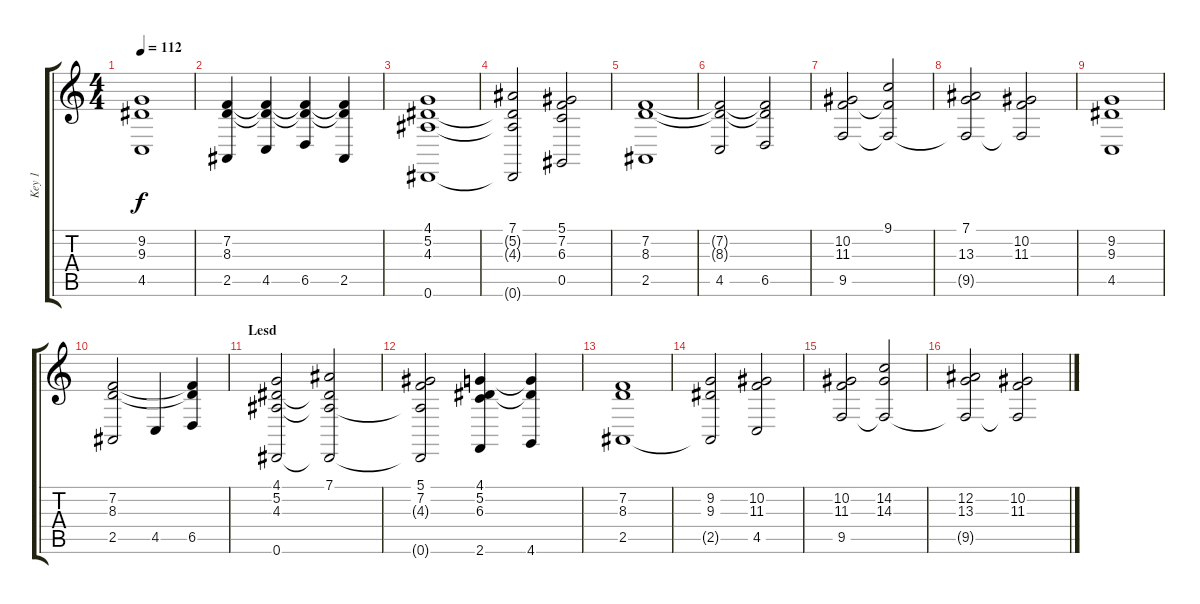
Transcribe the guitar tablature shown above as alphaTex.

\track ("Key 1" "Key 1") {instrument synthstrings1}
\staff {score tabs}
\tuning (Eb4 Bb3 Gb3 Db3 Ab2 Eb2) {hide}
\ts (4 4)
\tempo 112
\clef g2
\ks c
(9.2 9.3 4.5).1{dy f} |
(7.2 8.3 2.5).4 (7.2{t} 8.3{t} 4.5).4 (7.2{t} 8.3{t} 6.5).4 (7.2{t} 8.3{t} 2.5).4 |
(4.1 5.2 4.3 0.6).1 |
(7.1 5.2{t} 4.3{t} 0.6{t}).2 (5.1 7.2 6.3 0.5).2 |
(7.2 8.3 2.5).1 |
(7.2{t} 8.3{t} 4.5).2 (7.2{t} 8.3{t} 6.5).2 |
(10.2 11.3 9.5).2 (9.1 11.3{t} 9.5{t}).2 |
(7.1 13.3 9.5{t}).2 (10.2 11.3 9.5{t}).2 |
(9.2 9.3 4.5).1 |
(7.2 8.3 2.5).2 4.5.4 (7.2{t} 8.3{t} 6.5).4 |
\section ("" "Lesd")
(4.1 5.2 4.3 0.6).2{volume 10} (7.1 5.2{t} 4.3{t} 0.6{t}).2 |
(5.1 7.2 4.3{t} 0.6{t}).2 (4.1 5.2 6.3 2.6).4 (4.1{t} 5.2{t} 4.6).4 |
(7.2 8.3 2.5).1 |
(9.2 9.3 2.5{t}).2 (10.2 11.3 4.5).2 |
(10.2 11.3 9.5).2 (14.2 14.3 9.5{t}).2 |
(12.2 13.3 9.5{t}).2 (10.2 11.3 9.5{t}).2
